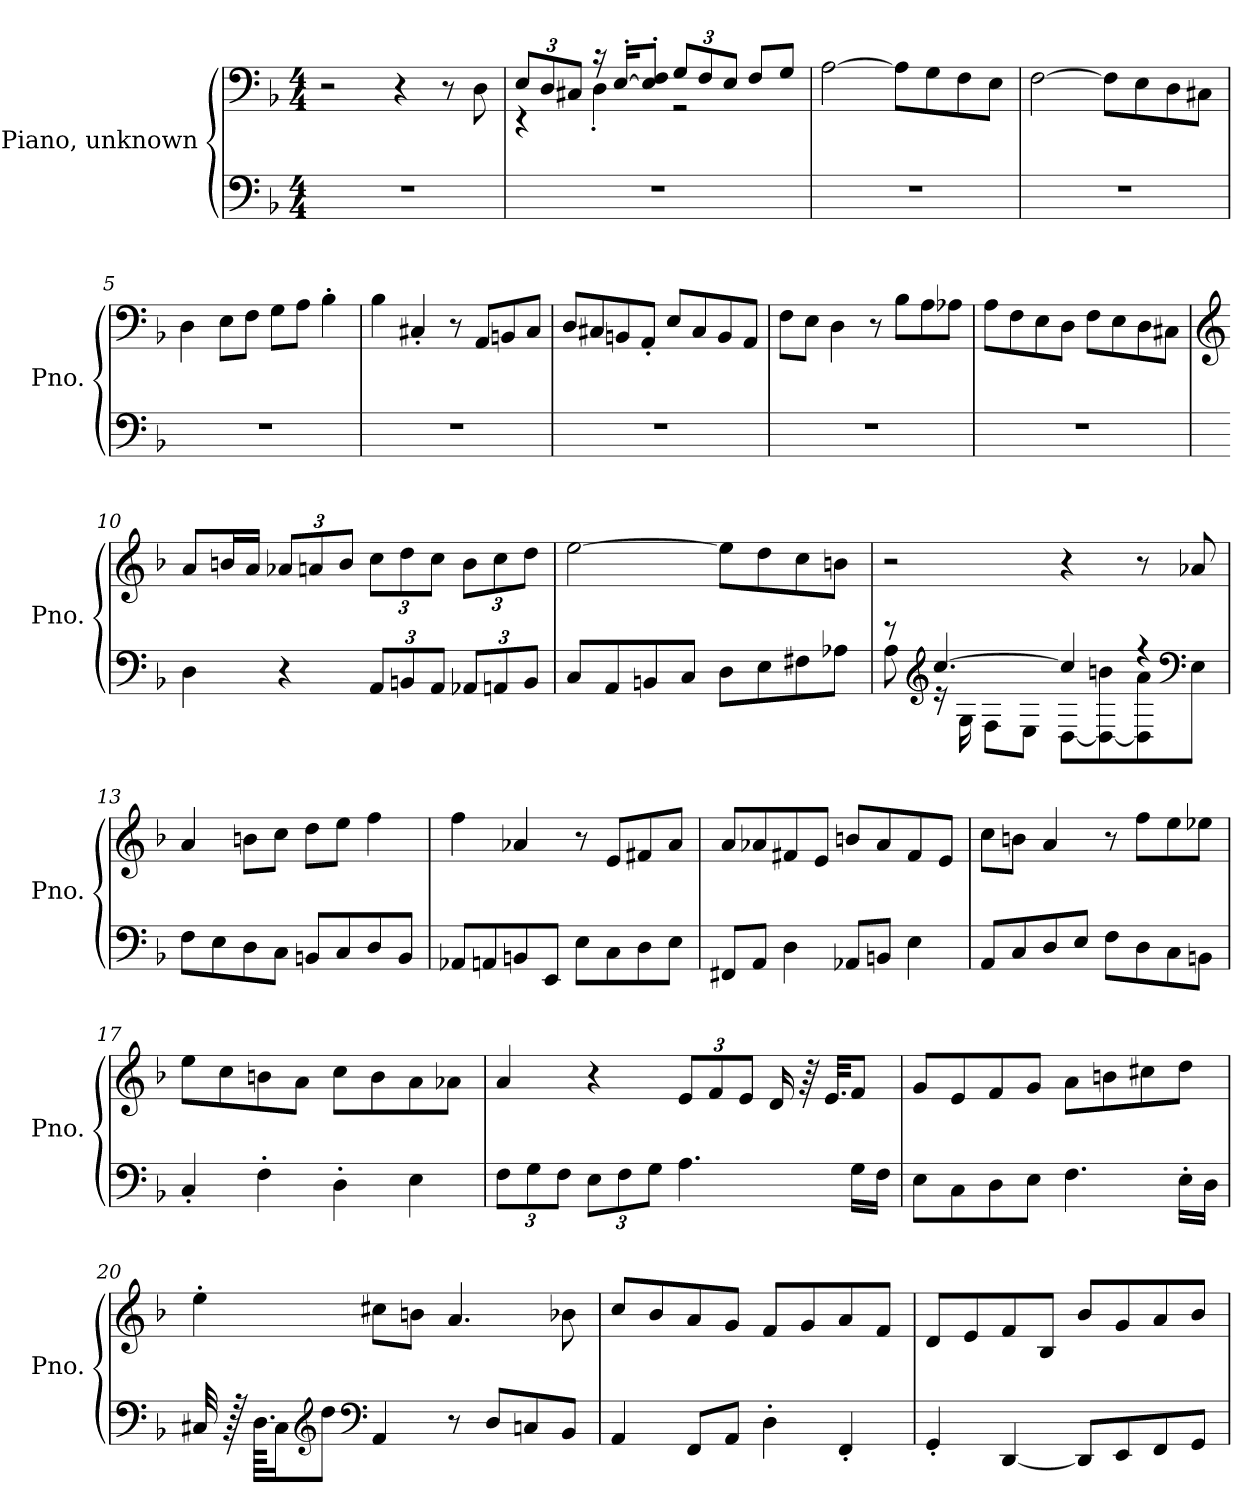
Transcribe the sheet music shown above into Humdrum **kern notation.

**kern	**kern
*part1	*part1
*staff2	*staff1
*I"Piano, unknown	*
*I'Pno.	*
*clefF4	*clefF4
*k[b-]	*k[b-]
*M4/4	*M4/4
*MM141	*MM141
=1	=1
1r	2r
.	4r
.	8r
.	8D\
=2	=2
*	*Xbrackettup
*	*^
1r	12E/L	4r
.	12D/	.
.	12C#X/J	.
.	16r	4D'\
.	[16E'/KL	.
.	8E/]' 8F/'J	.
.	12G/L	2r
.	12F/	.
.	12E/J	.
.	8F/L	.
.	8G/J	.
*	*v	*v
=3	=3
1r	[2A\
.	8A\L]
.	8G\
.	8F\
.	8E\J
=4	=4
1r	[2F\
.	8F\L]
.	8E\
.	8D\
.	8C#X\J
=5	=5
1r	4D\
.	8E\L
.	8F\J
.	8G\L
.	8A\J
.	4B-'\
!!LO:LB:g=z
=6	=6
1r	4B-\
.	4C#X'/
.	8r
.	8AA/L
.	8BBn/
.	8C#/J
=7	=7
1r	8D/L
.	8C#X/
.	8BBn/
.	8AA'/J
.	8E/L
.	8C#/
.	8BB/
.	8AA/J
=8	=8
1r	8F\L
.	8E\J
.	4D\
.	8r
.	8B-\L
.	8A\
.	8A-X\J
=9	=9
1r	8A\L
.	8F\
.	8E\
.	8D\J
.	8F\L
.	8E\
.	8D\
.	8C#X\J
!!LO:LB:g=z
=10	=10
*	*clefG2
4D\	8a/L
.	16bn/L
.	16a/JJ
4r	12a-X/L
.	12an/
.	12b/J
*Xbrackettup	*
12AA/L	12cc\L
12BBn/	12dd\
12AA/J	12cc\J
12AA-X/L	12b\L
12AAn/	12cc\
12BB/J	12dd\J
=11	=11
8C/L	[2ee\
8AA/	.
8BBn/	.
8C/J	.
8D\L	8ee\L]
8E\	8dd\
8F#X\	8cc\
8A-X\J	8bn\J
=12	=12
*^	*
8r	8A\	2r
*clefG2	*	*
[4.cc/	16r	.
.	16G\	.
.	8F\L	.
.	8E\J	.
4cc/]	[8D\L	4r
.	8D\_ 8bn\	.
4r	8D\] 8a\	8r
*clefF4	*	*
.	8E\J	8a-X/
*v	*v	*
!!LO:LB:g=z
=13	=13
8F\L	4a/
8E\	.
8D\	8bn\L
8C\J	8cc\J
8BBn/L	8dd\L
8C/	8ee\J
8D/	4ff\
8BB/J	.
=14	=14
8AA-X/L	4ff\
8AAn/	.
8BBn/	4a-X/
8EE/J	.
8E\L	8r
8C\	8e/L
8D\	8f#X/
8E\J	8a-/J
=15	=15
8FF#X/L	8a/L
8AA/J	8a-X/
4D\	8f#X/
.	8e/J
8AA-X/L	8bn/L
8BBn/J	8a-/
4E\	8f#/
.	8e/J
=16	=16
8AA/L	8cc\L
8C/	8bn\J
8D/	4a/
8E/J	.
8F\L	8r
8D\	8ff\L
8C\	8ee\
8BBn\J	8ee-X\J
!!LO:LB:g=z
=17	=17
4C'/	8ee\L
.	8cc\
4F'\	8bn\
.	8a\J
4D'\	8cc\L
.	8b\
4E\	8a\
.	8a-X\J
=18	=18
12F\L	4a/
12G\	.
12F\J	.
12E\L	4r
12F\	.
12G\J	.
4.A\	12e/L
.	12f/
.	12e/J
.	16d/
.	64r
.	32.e/KKL
16G\LL	8f/J
16F\JJ	.
=19	=19
8E\L	8g/L
8C\	8e/
8D\	8f/
8E\J	8g/J
4.F\	8a\L
.	8bn\
.	8cc#X\
16E'\LL	8dd\J
16D\JJ	.
!!LO:LB:g=z
=20	=20
32C#X/	4ee'\
128r	.
64.D\KKLL	.
16C#\J	.
*clefG2	*
8dd\J	.
*clefF4	*
4AA/	8cc#X\L
.	8bn\J
8r	4.a/
8D/L	.
8Cn/	.
8BB-/J	8b-X\
=21	=21
4AA/	8cc/L
.	8b-/
8FF/L	8a/
8AA/J	8g/J
4D'\	8f/L
.	8g/
4FF'/	8a/
.	8f/J
=22	=22
4GG'/	8d/L
.	8e/
[4DD/	8f/
.	8B-/J
8DD/L]	8b-/L
8EE/	8g/
8FF/	8a/
8GG/J	8b-/J
=	=
*-	*-
